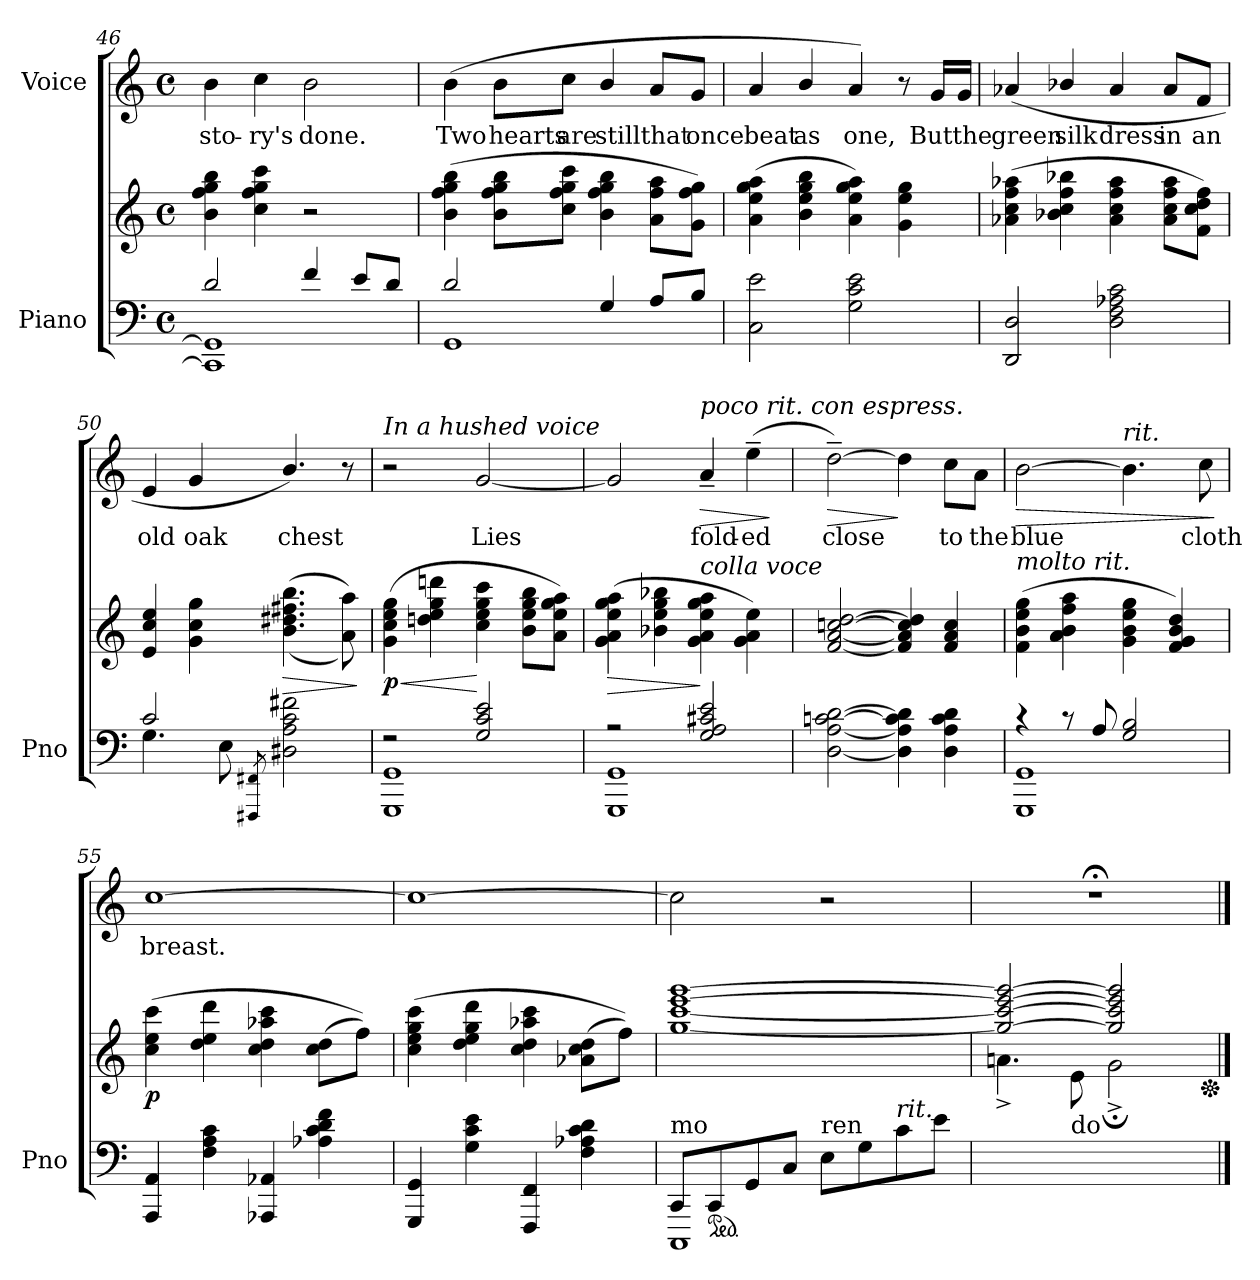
**kern	**kern	**dynam	**kern	**text	**dynam
*part2	*part2	*part2	*part1	*part1	*part1
*staff3	*staff2	*staff2/3	*staff1	*staff1	*staff1
*I"Piano	*	*	*I"Voice	*	*
*I'Pno	*	*	*	*	*
*clefF4	*clefG2	*	*clefG2	*	*
*k[]	*k[]	*	*k[]	*	*
*M4/4	*M4/4	*	*M4/4	*	*
*met(c)	*met(c)	*	*met(c)	*	*
=46	=46	=46	=46	=46	=46
*^	*	*	*	*	*
2d/	1CC] 1GG]	4b\ 4ff\ 4gg\ 4bb\	.	4b\	sto-	.
.	.	4cc\ 4ff\ 4gg\ 4ccc\	.	4cc\	-ry's	.
4f/	.	2r	.	2b\	done.	.
8e/L	.	.	.	.	.	.
8d/J	.	.	.	.	.	.
=47	=47	=47	=47	=47	=47	=47
2d/	1GG	(4b\ 4ff\ 4gg\ 4bb\	.	(4b\	Two	.
.	.	8b\ 8ff\ 8gg\ 8bb\L	.	8b\L	hearts	.
.	.	8cc\ 8ff\ 8gg\ 8ccc\J	.	8cc\J	are	.
4G/	.	4b\ 4ff\ 4gg\ 4bb\	.	4b/	still	.
8A/L	.	8a\ 8ff\ 8aa\L	.	8a/L	that	.
8B/J	.	8g\ 8ff\ 8gg\J)	.	8g/J	once	.
*v	*v	*	*	*	*	*
=48	=48	=48	=48	=48	=48
2C\ 2e\	(4a\ 4ee\ 4gg\ 4aa\	.	4a/	beat	.
.	4b\ 4ee\ 4gg\ 4bb\	.	4b/	as	.
2G\ 2c\ 2e\	4a\ 4ee\ 4gg\ 4aa\)	.	4a/)	one,	.
.	4g\ 4ee\ 4gg\	.	8r	.	.
.	.	.	16g/LL	But	.
.	.	.	16g/JJ	the	.
=49	=49	=49	=49	=49	=49
2DD/ 2D/	(4a-X\ 4cc\ 4ff\ 4aa-X\	.	(4a-X/	green	.
.	4b-X\ 4cc\ 4ff\ 4bb-X\	.	4b-X/	silk	.
2D\ 2F\ 2A-X\ 2c\	4a-\ 4cc\ 4ff\ 4aa-\	.	4a-/	dress	.
.	8a-\ 8cc\ 8ff\ 8aa-\L	.	8a-/L	in	.
.	8f\ 8cc\ 8dd\ 8ff\J)	.	8f/J	an	.
=50	=50	=50	=50	=50	=50
*^	*	*	*	*	*
2c/	4.G\	4e/ 4cc/ 4ee/	.	4e/	old	.
.	.	4g\ 4cc\ 4gg\	.	4g/	oak	.
.	8E\	.	.	.	.	.
8qFFF#X/ 8qFF#X/	.	.	.	.	.	.
!	!	!	!LO:HP:b	!	!	!
2D#X\ 2A\ 2c\ 2f#X\	2ryy	(<(4.b\ 4.dd#X\ 4.ff#X\ 4.bb\	>	4.b/)	chest	.
.	.	8a\ 8aa\))	.	8r	.	.
*v	*v	*	*	*	*	*
.	.	]	.	.	.
=51	=51	=51	=51	=51	=51
*^	*	*	*	*	*
!	!	!	!	!LO:TX:i:t=In a hushed voice	!	!
!	!	!	!LO:HP:b	!	!	!
!	!	!	!LO:DY:n=1:b	!	!	!
2r	1GGG 1GG	(4g\ 4cc\ 4ee\ 4gg\	< p	2r	.	.
.	.	4ddn\ 4ee\ 4gg\ 4dddn\	.	.	.	.
2G/ 2c/ 2e/	.	4cc\ 4ee\ 4gg\ 4ccc\	[	[2g/	Lies	.
.	.	8b\ 8ee\ 8gg\ 8bb\L	.	.	.	.
.	.	8a\ 8ee\ 8gg\ 8aa\J)	.	.	.	.
=52	=52	=52	=52	=52	=52	=52
!	!	!	!LO:HP:b	!	!	!
2r	1GGG 1GG	(4g\ 4a\ 4ee\ 4gg\ 4aa\	>	2g/]	.	.
.	.	4b-X\ 4ee\ 4gg\ 4bb-X\	.	.	.	.
!	!	!	!	!LO:TX:i:t=poco rit. con espress.	!	!
!	!	!LO:TX:i:t=colla voce	!	!	!	!
!	!	!	!	!	!	!LO:HP:b
2G/ 2A/ 2c#X/ 2e/	.	4g\ 4a\ 4ee\ 4gg\ 4aa\	]	4a~>/	fold-	>
.	.	4g\ 4a\ 4ee\)	.	(4ee~\	-ed	.
*v	*v	*	*	*	*	*
.	.	.	.	.	]
=53	=53	=53	=53	=53	=53
!	!	!	!	!	!LO:HP:b
[2D\ [2A\ [2cn\ [2d\	[2f/ [2a/ [>2ccn/ [2dd/	.	[2dd~\)	close	>
4D\] 4A\] 4c\] 4d\]	4f/] 4a/] 4cc/] 4dd/]	.	4dd\]	.	]
4D\ 4A\ 4c\ 4d\	4f/ 4a/ 4cc/	.	8cc\L	to	.
.	.	.	8a\J	the	.
=54	=54	=54	=54	=54	=54
*^	*	*	*	*	*
!	!	!LO:TX:i:t=molto rit.	!	!	!	!
!	!	!	!	!	!	!LO:HP:b
4r	1GGG 1GG	(4f\ 4b\ 4ee\ 4gg\	.	[2b\	blue	>
8r	.	4a\ 4b\ 4ff\ 4aa\	.	.	.	.
8A/	.	.	.	.	.	.
!	!	!	!	!LO:TX:i:t=rit.	!	!
2G/ 2B/	.	4g\ 4b\ 4ee\ 4gg\	.	4.b\]	.	.
.	.	4f/ 4g/ 4b/ 4dd/)	.	.	.	.
.	.	.	.	8cc\	cloth	.
*v	*v	*	*	*	*	*
.	.	.	.	.	]
=55	=55	=55	=55	=55	=55
!	!	!LO:DY:b	!	!	!
4AAA/ 4AA/	(4cc\ 4ee\ 4ccc\	p	[1cc	breast.	.
4F\ 4A\ 4c\	4dd\ 4ee\ 4ddd\	.	.	.	.
4AAA-X/ 4AA-X/	4cc\ 4dd\ 4aa-X\ 4ccc\	.	.	.	.
4A-X\ 4c\ 4d\ 4f\	(8cc\ 8dd\L	.	.	.	.
.	8ff\J))	.	.	.	.
=56	=56	=56	=56	=56	=56
4GGG/ 4GG/	(4cc\ 4ee\ 4gg\ 4ccc\	.	1cc_	.	.
4G\ 4c\ 4e\	4dd\ 4ee\ 4gg\ 4ddd\	.	.	.	.
4FFF/ 4FF/	4cc\ 4dd\ 4aa-X\ 4ccc\	.	.	.	.
4F\ 4A-X\ 4c\ 4d\	(8a-X\ 8cc\ 8dd\L	.	.	.	.
.	8ff\J))	.	.	.	.
=57	=57	=57	=57	=57	=57
*^	*	*	*	*	*
!LO:TX:a:t=mo	!	!	!	!	!	!
(8CC/L	1CCC	[>1gg [1ccc [1eee [1ggg	.	2cc\]	.	.
*ped	*	*	*	*	*	*
8CC/	.	.	.	.	.	.
8GG/	.	.	.	.	.	.
8C/J	.	.	.	.	.	.
!LO:TX:a:t=ren	!	!	!	!	!	!
8E\L	.	.	.	2r	.	.
8G\	.	.	.	.	.	.
!LO:TX:i:t=rit.	!	!	!	!	!	!
8c\	.	.	.	.	.	.
8e\J	.	.	.	.	.	.
*v	*v	*	*	*	*	*
=58	=58	=58	=58	=58	=58
*	*^	*	*	*	*
4.ryy	2gg/_ 2ccc/_ 2eee/_ 2ggg/_	4.an^<\	.	1r;<	.	.
!LO:TX:a:t=do	!	!	!	!	!	!
2ryy	.	8e\	.	.	.	.
.	2gg/] 2ccc/] 2eee/] 2ggg/]	2g;^<\)	.	.	.	.
8ryy	.	.	.	.	.	.
*	*v	*v	*	*	*	*
*	*Xped	*	*	*	*
==	==	==	==	==	==
*-	*-	*-	*-	*-	*-
